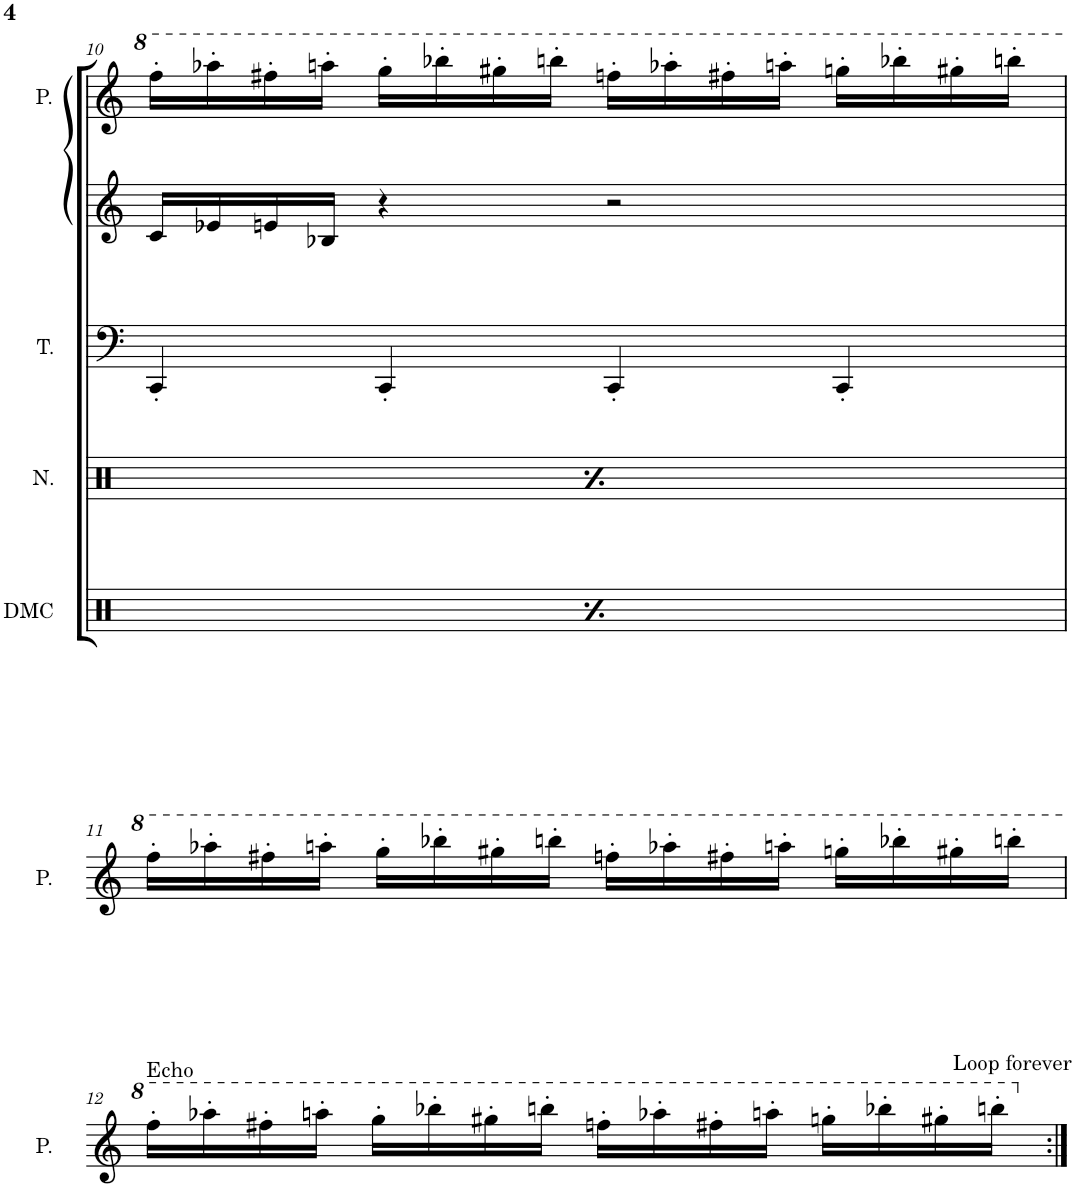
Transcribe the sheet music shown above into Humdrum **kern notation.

**kern	**kern	**kern	**kern	**kern	**kern
*part6	*part5	*part4	*part3	*part2	*part1
*staff6	*staff5	*staff4	*staff3	*staff2	*staff1
*I"DMC	*I"Noise	*I"Triangle	*I"Square Synthesizer	*I"Square Synthesizer	*I"Pulse
*I'DMC	*I'N.	*I'T.	*	*	*I'P.
!!LO:PB:g=z
*clefX	*clefX	*clefF4	*clefG2	*clefG2	*clefG2
*k[]	*k[]	*k[]	*k[]	*k[]	*k[]
*M4/4	*M4/4	*M4/4	*M4/4	*M4/4	*M4/4
*met(c)	*met(c)	*met(c)	*met(c)	*met(c)	*met(c)
=10	=10	=10	=10	=10	=10
4Rf/	4Rgg/	4CC'/	1r	16c/LL	16fff'\LL
.	.	.	.	16e-X/	16aaa-X'\
.	.	.	.	16en/	16fff#X'\
.	.	.	.	16B-X/JJ	16aaan'\JJ
4Rf/	4Rgg/	4CC'/	.	4r	16ggg'\LL
.	.	.	.	.	16bbb-X'\
.	.	.	.	.	16ggg#X'\
.	.	.	.	.	16bbbn'\JJ
4Rf/	4Rgg/	4CC'/	.	2r	16fffn'\LL
.	.	.	.	.	16aaa-X'\
.	.	.	.	.	16fff#X'\
.	.	.	.	.	16aaan'\JJ
4Rf/	4Rgg/	4CC'/	.	.	16gggn'\LL
.	.	.	.	.	16bbb-X'\
.	.	.	.	.	16ggg#X'\
.	.	.	.	.	16bbbn'\JJ
!!LO:LB:g=z
=11	=11	=11	=11	=11	=11
1r	1r	1r	1r	1r	16fff'\LL
.	.	.	.	.	16aaa-X'\
.	.	.	.	.	16fff#X'\
.	.	.	.	.	16aaan'\JJ
.	.	.	.	.	16ggg'\LL
.	.	.	.	.	16bbb-X'\
.	.	.	.	.	16ggg#X'\
.	.	.	.	.	16bbbn'\JJ
.	.	.	.	.	16fffn'\LL
.	.	.	.	.	16aaa-X'\
.	.	.	.	.	16fff#X'\
.	.	.	.	.	16aaan'\JJ
.	.	.	.	.	16gggn'\LL
.	.	.	.	.	16bbb-X'\
.	.	.	.	.	16ggg#X'\
.	.	.	.	.	16bbbn'\JJ
!!LO:LB:g=z
=12	=12	=12	=12	=12	=12
!	!	!	!	!	!LO:TX:a:t=Echo
1r	1r	1r	16r	1r	16fff'\LL
.	.	.	64r	.	16aaa-X'\
*	*	*	*8va	*	*
.	.	.	16fff'\LL	.	.
.	.	.	.	.	16fff#X'\
.	.	.	16aaa-X'\	.	.
.	.	.	.	.	16aaan'\JJ
.	.	.	16fff#X'\JJ	.	.
.	.	.	.	.	16ggg'\LL
.	.	.	16aaan'\LL	.	.
.	.	.	.	.	16bbb-X'\
.	.	.	16ggg'\J	.	.
.	.	.	.	.	16ggg#X'\
.	.	.	16bbb-X'\L	.	.
.	.	.	.	.	16bbbn'\JJ
.	.	.	16ggg#X'\JJ	.	.
.	.	.	.	.	16fffn'\LL
.	.	.	16bbbn'\LL	.	.
.	.	.	.	.	16aaa-X'\
.	.	.	16fffn'\J	.	.
.	.	.	.	.	16fff#X'\
.	.	.	16aaa-X'\L	.	.
.	.	.	.	.	16aaan'\JJ
.	.	.	16fff#X'\JJ	.	.
.	.	.	.	.	16gggn'\LL
.	.	.	16aaan'\LL	.	.
.	.	.	.	.	16bbb-X'\
.	.	.	16gggn'\J	.	.
.	.	.	.	.	16ggg#X'\
.	.	.	16bbb-X'\L	.	.
!	!	!	!	!	!LO:TX:a:t=Loop forever
.	.	.	.	.	16bbbn'\JJ
.	.	.	32ggg#X\JJk	.	.
.	.	.	64r	.	.
*	*	*	*X8va	*	*
=:|!	=:|!	=:|!	=:|!	=:|!	=:|!
*-	*-	*-	*-	*-	*-
